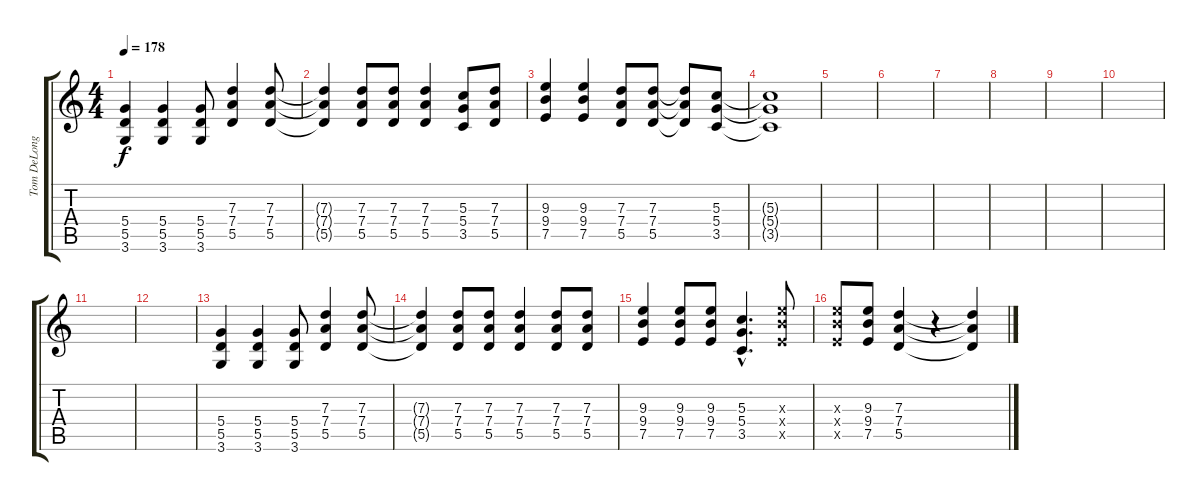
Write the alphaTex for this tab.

\track ("Tom DeLonge (Rythm-Guitar)" "Tom DeLong") {instrument distortionguitar}
\staff {score tabs}
\tuning (E4 B3 G3 D3 A2 E2) {hide}
\ts (4 4)
\tempo 178
\clef g2
\ks c
(5.4 5.5 3.6).4{dy f} (5.4 5.5 3.6).4 (5.4 5.5 3.6).8 (7.3 7.4 5.5).4 (7.3 7.4 5.5).8 |
(7.3{t} 7.4{t} 5.5{t}).4 (7.3 7.4 5.5).8 (7.3 7.4 5.5).8 (7.3 7.4 5.5).4 (5.3 5.4 3.5).8 (7.3 7.4 5.5).8 |
(9.3 9.4 7.5).4 (9.3 9.4 7.5).4 (7.3 7.4 5.5).8 (7.3 7.4 5.5).8 (7.3{t} 7.4{t} 5.5{t}).8 (5.3 5.4 3.5).8 |
(5.3{t} 5.4{t} 3.5{t}).1 |
|
|
|
|
|
|
|
|
(5.4 5.5 3.6).4{instrument distortionguitar} (5.4 5.5 3.6).4 (5.4 5.5 3.6).8 (7.3 7.4 5.5).4 (7.3 7.4 5.5).8 |
(7.3{t} 7.4{t} 5.5{t}).4 (7.3 7.4 5.5).8 (7.3 7.4 5.5).8 (7.3 7.4 5.5).4 (7.3 7.4 5.5).8 (7.3 7.4 5.5).8 |
(9.3 9.4 7.5).4 (9.3 9.4 7.5).8 (9.3 9.4 7.5).8 (5.3{hac} 5.4{hac} 3.5{hac}).4{d} (9.3{x} 9.4{x} 7.5{x}).8 |
(9.3{x} 9.4{x} 7.5{x}).8 (9.3 9.4 7.5).8 (7.3 7.4 5.5).4 r.4 (7.3{t} 7.4{t} 5.5{t}).4
